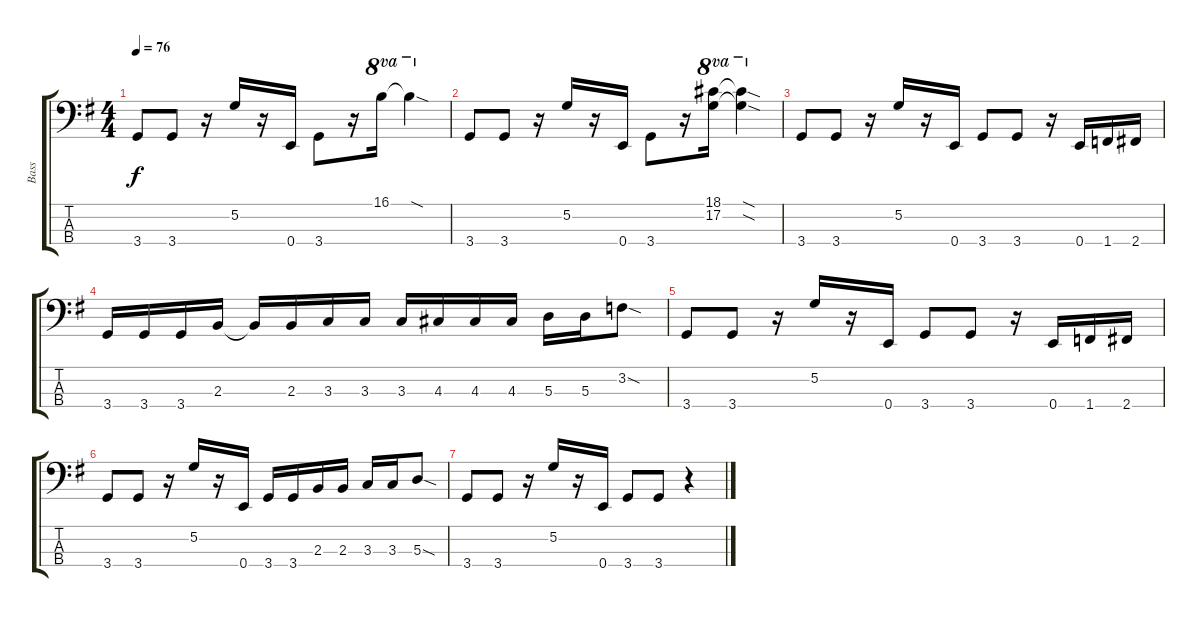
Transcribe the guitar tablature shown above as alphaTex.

\track ("Bass" "Bass") {instrument electricbassfinger}
\staff {score tabs}
\tuning (G2 D2 A1 E1) {hide}
\ts (4 4)
\tempo 76
\clef f4
\ks eminor
3.4.8{dy f} 3.4.8 r.16 5.2.16 r.16 0.4.16 3.4.8 r.16 16.1.16{ot 8va} 16.1{sod t}.4{ot 8va} |
3.4.8 3.4.8 r.16 5.2.16 r.16 0.4.16 3.4.8 r.16 (18.1 17.2).16{ot 8va} (18.1{sod t} 17.2{sod t}).4{ot 8va} |
3.4.8 3.4.8 r.16 5.2.16 r.16 0.4.16 3.4.8 3.4.8 r.16 0.4.16 1.4.16 2.4.16 |
3.4.16 3.4.16 3.4.16 2.3.16 2.3{t}.16 2.3.16 3.3.16 3.3.16 3.3.16 4.3.16 4.3.16 4.3.16 5.3.16 5.3.16 3.2{sod}.8 |
3.4.8 3.4.8 r.16 5.2.16 r.16 0.4.16 3.4.8 3.4.8 r.16 0.4.16 1.4.16 2.4.16 |
3.4.8 3.4.8 r.16 5.2.16 r.16 0.4.16 3.4.16 3.4.16 2.3.16 2.3.16 3.3.16 3.3.16 5.3{sod}.8 |
3.4.8 3.4.8 r.16 5.2.16 r.16 0.4.16 3.4.8 3.4.8 r.4
